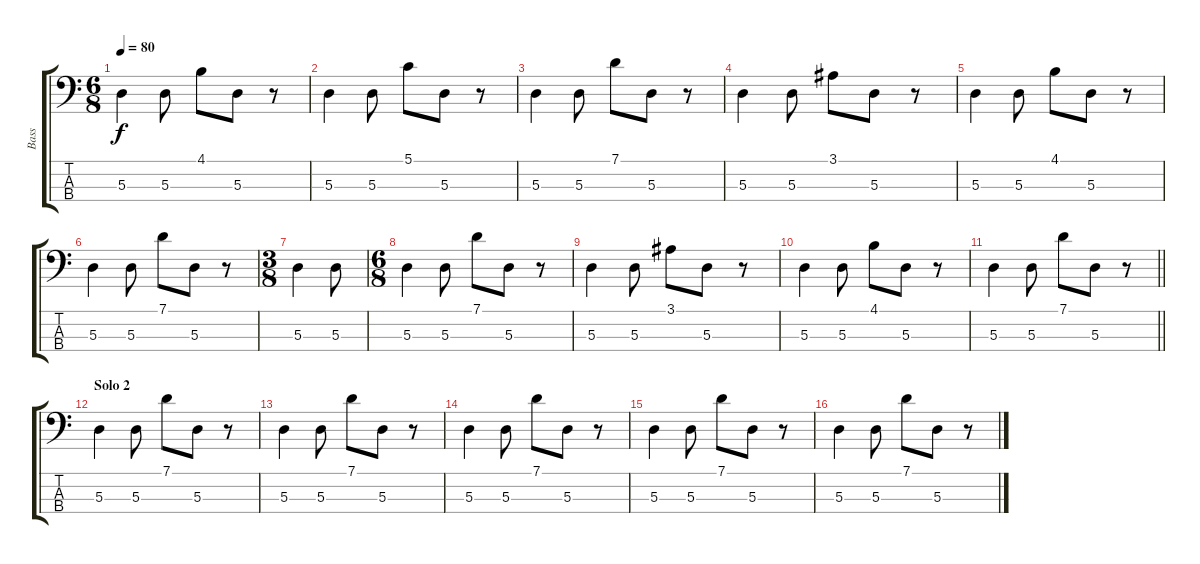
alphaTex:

\track ("Bass" "Bass") {instrument electricbassfinger}
\staff {score tabs}
\tuning (G2 D2 A1 E1) {hide}
\ts (6 8)
\tempo 80
\clef f4
\ks c
5.3.4{dy f} 5.3.8 4.1.8 5.3.8 r.8 |
5.3.4 5.3.8 5.1.8 5.3.8 r.8 |
5.3.4 5.3.8 7.1.8 5.3.8 r.8 |
5.3.4 5.3.8 3.1.8 5.3.8 r.8 |
5.3.4 5.3.8 4.1.8 5.3.8 r.8 |
5.3.4 5.3.8 7.1.8 5.3.8 r.8 |
\ts (3 8)
5.3.4 5.3.8 |
\ts (6 8)
5.3.4 5.3.8 7.1.8 5.3.8 r.8 |
5.3.4 5.3.8 3.1.8 5.3.8 r.8 |
5.3.4 5.3.8 4.1.8 5.3.8 r.8 |
\barLineRight lightlight
5.3.4 5.3.8 7.1.8 5.3.8 r.8 |
\section ("" "Solo 2")
5.3.4 5.3.8 7.1.8 5.3.8 r.8 |
5.3.4 5.3.8 7.1.8 5.3.8 r.8 |
5.3.4 5.3.8 7.1.8 5.3.8 r.8 |
5.3.4 5.3.8 7.1.8 5.3.8 r.8 |
5.3.4 5.3.8 7.1.8 5.3.8 r.8
